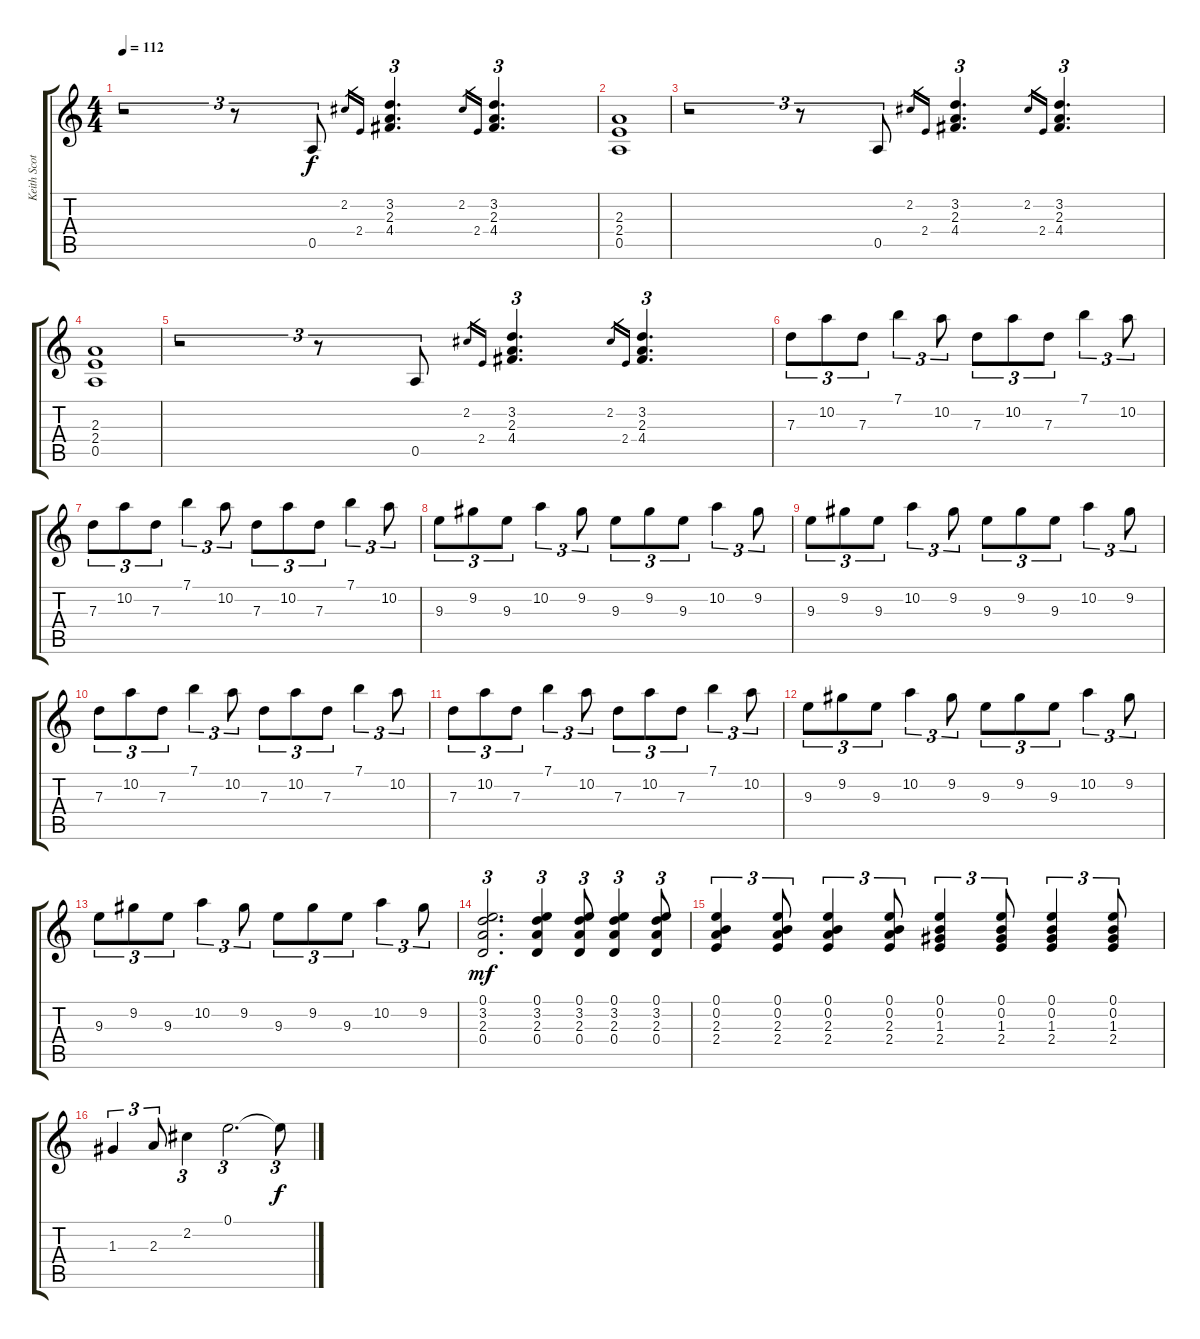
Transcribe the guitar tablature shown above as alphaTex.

\track ("Keith Scoth Guitar" "Keith Scot") {instrument electricguitarclean}
\staff {score tabs}
\tuning (E4 B3 G3 D3 A2 E2) {hide}
\ts (4 4)
\tempo 112
\clef g2
\ks c
r.2{tu (3 2) dy f} r.8{tu (3 2)} 0.5.8{tu (3 2)} 2.2.16{gr} 2.4.16{gr} (3.2 2.3 4.4).4{d tu (3 2)} 2.2.16{gr} 2.4.16{gr} (3.2 2.3 4.4).4{d tu (3 2)} |
(2.3 2.4 0.5).1 |
r.2{tu (3 2)} r.8{tu (3 2)} 0.5.8{tu (3 2)} 2.2.16{gr} 2.4.16{gr} (3.2 2.3 4.4).4{d tu (3 2)} 2.2.16{gr} 2.4.16{gr} (3.2 2.3 4.4).4{d tu (3 2)} |
(2.3 2.4 0.5).1 |
r.2{tu (3 2)} r.8{tu (3 2)} 0.5.8{tu (3 2)} 2.2.16{gr} 2.4.16{gr} (3.2 2.3 4.4).4{d tu (3 2)} 2.2.16{gr} 2.4.16{gr} (3.2 2.3 4.4).4{d tu (3 2)} |
7.3.8{tu (3 2)} 10.2.8{tu (3 2)} 7.3.8{tu (3 2)} 7.1.4{tu (3 2)} 10.2.8{tu (3 2)} 7.3.8{tu (3 2)} 10.2.8{tu (3 2)} 7.3.8{tu (3 2)} 7.1.4{tu (3 2)} 10.2.8{tu (3 2)} |
7.3.8{tu (3 2)} 10.2.8{tu (3 2)} 7.3.8{tu (3 2)} 7.1.4{tu (3 2)} 10.2.8{tu (3 2)} 7.3.8{tu (3 2)} 10.2.8{tu (3 2)} 7.3.8{tu (3 2)} 7.1.4{tu (3 2)} 10.2.8{tu (3 2)} |
9.3.8{tu (3 2)} 9.2.8{tu (3 2)} 9.3.8{tu (3 2)} 10.2.4{tu (3 2)} 9.2.8{tu (3 2)} 9.3.8{tu (3 2)} 9.2.8{tu (3 2)} 9.3.8{tu (3 2)} 10.2.4{tu (3 2)} 9.2.8{tu (3 2)} |
9.3.8{tu (3 2)} 9.2.8{tu (3 2)} 9.3.8{tu (3 2)} 10.2.4{tu (3 2)} 9.2.8{tu (3 2)} 9.3.8{tu (3 2)} 9.2.8{tu (3 2)} 9.3.8{tu (3 2)} 10.2.4{tu (3 2)} 9.2.8{tu (3 2)} |
7.3.8{tu (3 2)} 10.2.8{tu (3 2)} 7.3.8{tu (3 2)} 7.1.4{tu (3 2)} 10.2.8{tu (3 2)} 7.3.8{tu (3 2)} 10.2.8{tu (3 2)} 7.3.8{tu (3 2)} 7.1.4{tu (3 2)} 10.2.8{tu (3 2)} |
7.3.8{tu (3 2)} 10.2.8{tu (3 2)} 7.3.8{tu (3 2)} 7.1.4{tu (3 2)} 10.2.8{tu (3 2)} 7.3.8{tu (3 2)} 10.2.8{tu (3 2)} 7.3.8{tu (3 2)} 7.1.4{tu (3 2)} 10.2.8{tu (3 2)} |
9.3.8{tu (3 2)} 9.2.8{tu (3 2)} 9.3.8{tu (3 2)} 10.2.4{tu (3 2)} 9.2.8{tu (3 2)} 9.3.8{tu (3 2)} 9.2.8{tu (3 2)} 9.3.8{tu (3 2)} 10.2.4{tu (3 2)} 9.2.8{tu (3 2)} |
9.3.8{tu (3 2)} 9.2.8{tu (3 2)} 9.3.8{tu (3 2)} 10.2.4{tu (3 2)} 9.2.8{tu (3 2)} 9.3.8{tu (3 2)} 9.2.8{tu (3 2)} 9.3.8{tu (3 2)} 10.2.4{tu (3 2)} 9.2.8{tu (3 2)} |
(0.1 3.2 2.3 0.4).2{d tu (3 2) dy mf} (0.1 3.2 2.3 0.4).4{tu (3 2)} (0.1 3.2 2.3 0.4).8{tu (3 2)} (0.1 3.2 2.3 0.4).4{tu (3 2)} (0.1 3.2 2.3 0.4).8{tu (3 2)} |
(0.1 0.2 2.3 2.4).4{tu (3 2)} (0.1 0.2 2.3 2.4).8{tu (3 2)} (0.1 0.2 2.3 2.4).4{tu (3 2)} (0.1 0.2 2.3 2.4).8{tu (3 2)} (0.1 0.2 1.3 2.4).4{tu (3 2)} (0.1 0.2 1.3 2.4).8{tu (3 2)} (0.1 0.2 1.3 2.4).4{tu (3 2)} (0.1 0.2 1.3 2.4).8{tu (3 2)} |
1.3.4{tu (3 2)} 2.3.8{tu (3 2)} 2.2.4{tu (3 2)} 0.1.2{d tu (3 2)} 0.1{t}.8{tu (3 2) dy f}
